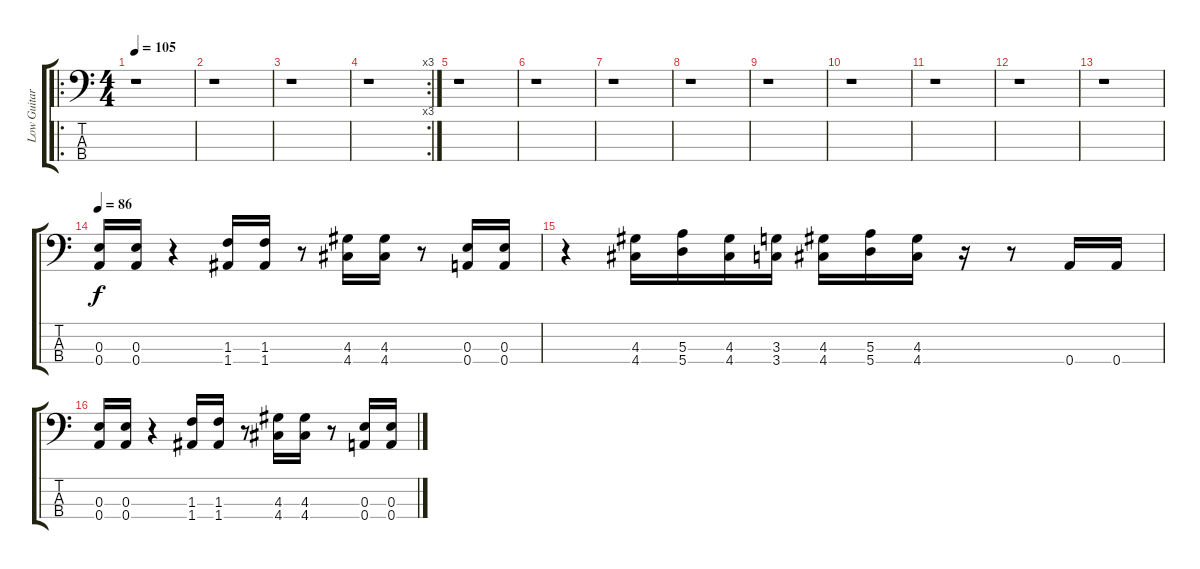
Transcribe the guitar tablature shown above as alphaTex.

\track ("Low Guitar" "Low Guitar") {instrument overdrivenguitar}
\staff {score tabs}
\tuning (Db3 A2 E2 A1) {hide}
\ro
\ts (4 4)
\tempo 105
\clef f4
\ks c
r.1{dy f} |
r.1 |
r.1 |
\rc 3
r.1 |
r.1 |
r.1 |
r.1 |
r.1 |
r.1 |
r.1 |
r.1 |
r.1 |
r.1 |
\tempo 86
(0.3 0.4).16 (0.3 0.4).16 r.4 (1.3 1.4).16 (1.3 1.4).16 r.8 (4.3 4.4).16 (4.3 4.4).16 r.8 (0.3 0.4).16 (0.3 0.4).16 |
r.4 (4.3 4.4).16 (5.3 5.4).16 (4.3 4.4).16 (3.3 3.4).16 (4.3 4.4).16 (5.3 5.4).16 (4.3 4.4).16 r.16 r.8 0.4.16 0.4.16 |
(0.3 0.4).16 (0.3 0.4).16 r.4 (1.3 1.4).16 (1.3 1.4).16 r.8 (4.3 4.4).16 (4.3 4.4).16 r.8 (0.3 0.4).16 (0.3 0.4).16
